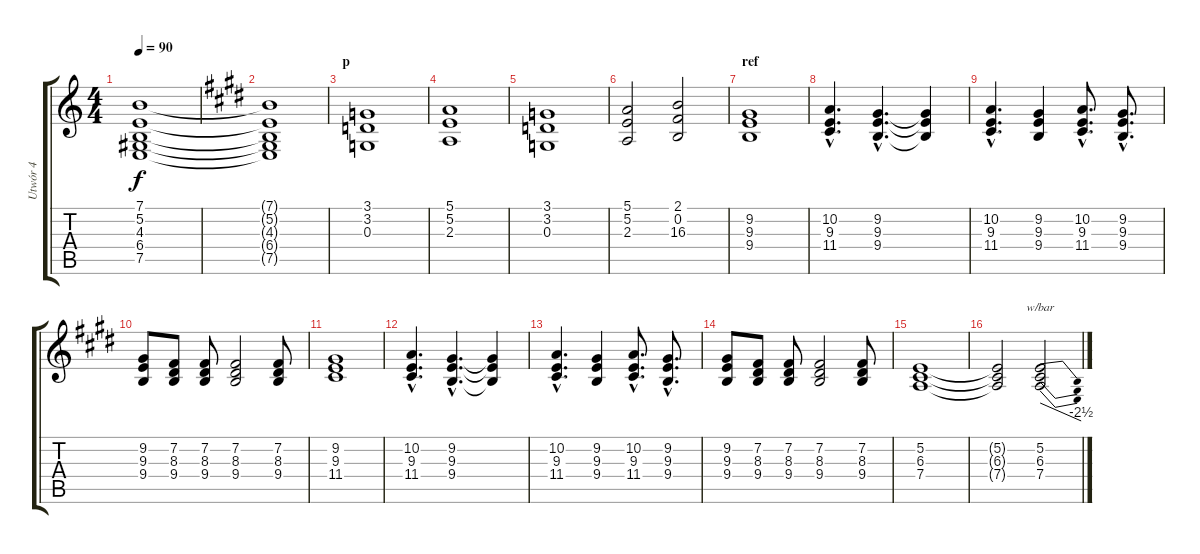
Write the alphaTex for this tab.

\track ("Utwór 4" "Utwór 4") {instrument stringensemble1}
\staff {score tabs}
\tuning (E4 B3 G3 D3 A2 E2) {hide}
\ts (4 4)
\tempo 90
\clef g2
\ks c
(7.1{t} 5.2{t} 4.3{t} 6.4{t} 7.5{t}).1{dy f} |
\ks e
(7.1{t} 5.2{t} 4.3{t} 6.4{t} 7.5{t}).1 |
\section ("" "p")
(3.1 3.2 0.3).1 |
(5.1 5.2 2.3).1 |
(3.1 3.2 0.3).1 |
(5.1 5.2 2.3).2 (2.1 0.2 16.3).2 |
\section ("" "ref")
(9.2 9.3 9.4).1 |
(10.2{hac} 9.3{hac} 11.4{hac}).4{d} (9.2{hac} 9.3{hac} 9.4{hac}).4{d} (9.2{t} 9.3{t} 9.4{t}).4 |
(10.2{hac} 9.3{hac} 11.4{hac}).4{d} (9.2 9.3 9.4).4 (10.2{hac} 9.3{hac} 11.4{hac}).8{d} (9.2{hac} 9.3{hac} 9.4{hac}).8{d} |
(9.2 9.3 9.4).8 (7.2 8.3 9.4).8 (7.2 8.3 9.4).8 (7.2 8.3 9.4).2 (7.2 8.3 9.4).8 |
(9.2 9.3 11.4).1 |
(10.2{hac} 9.3{hac} 11.4{hac}).4{d} (9.2{hac} 9.3{hac} 9.4{hac}).4{d} (9.2{t} 9.3{t} 9.4{t}).4 |
(10.2{hac} 9.3{hac} 11.4{hac}).4{d} (9.2 9.3 9.4).4 (10.2{hac} 9.3{hac} 11.4{hac}).8{d} (9.2{hac} 9.3{hac} 9.4{hac}).8{d} |
(9.2 9.3 9.4).8 (7.2 8.3 9.4).8 (7.2 8.3 9.4).8 (7.2 8.3 9.4).2 (7.2 8.3 9.4).8 |
(5.2 6.3 7.4).1 |
(5.2{t} 6.3{t} 7.4{t}).2 (5.2 6.3 7.4).2{tbe (dive default 0 0 60 -10)}
